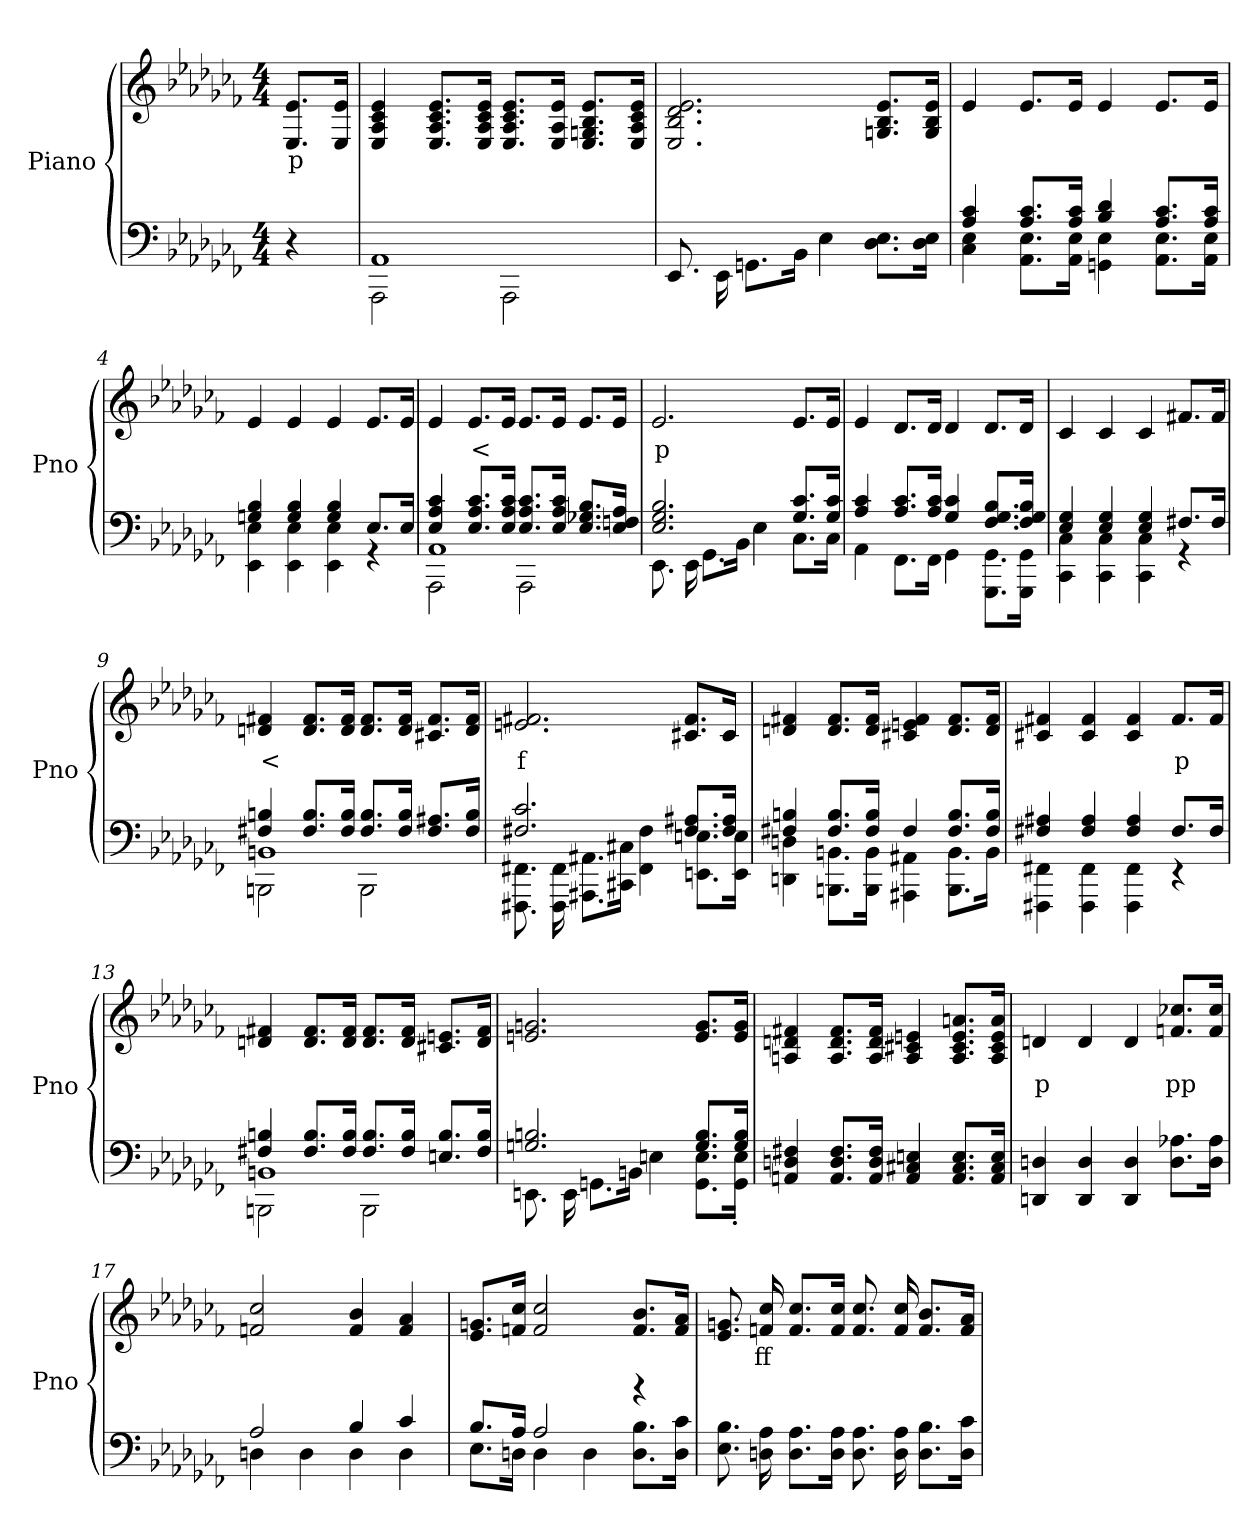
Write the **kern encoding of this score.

**kern	**kern	**text
*part2	*part1	*part1
*staff2	*staff1	*staff1
*I"Piano	*I"Piano	*
*I'Pno	*I'Pno	*
*clefF4	*clefG2	*
*k[b-e-a-d-g-c-f-]	*k[b-e-a-d-g-c-f-]	*
*a-:	*a-:	*
*M4/4	*M4/4	*
=	=	=
4r	8.E-/ 8.e-/L	p
.	16E-/ 16e-/Jk	.
=1	=1	=1
*^	*	*
2AAA-\	1AA-	4E-/ 4A-/ 4c-/ 4e-/	.
.	.	8.E-/ 8.A-/ 8.c-/ 8.e-/L	.
.	.	16E-/ 16A-/ 16c-/ 16e-/Jk	.
2AAA-\	.	8.E-/ 8.A-/ 8.c-/ 8.e-/L	.
.	.	16E-/ 16A-/ 16e-/Jk	.
.	.	8.E-/ 8.Gn/ 8.B-/ 8.e-/L	.
.	.	16E-/ 16A-/ 16c-/ 16e-/Jk	.
*v	*v	*	*
=2	=2	=2
8.EE-/	2.E-/ 2.B-/ 2.d-/ 2.e-/	.
16EE-\	.	.
8.GGn\L	.	.
16BB-\Jk	.	.
4E-\	.	.
8.D-\ 8.E-\L	8.Gn/ 8.B-/ 8.e-/L	.
16D-\ 16E-\Jk	16G/ 16B-/ 16e-/Jk	.
=3	=3	=3
*^	*	*
4A-/ 4c-/	4C-\ 4E-\	4e-/	.
8.A-/ 8.c-/L	8.AA-\ 8.E-\L	8.e-/L	.
16A-/ 16c-/Jk	16AA-\ 16E-\Jk	16e-/Jk	.
4B-/ 4d-/	4GGn\ 4E-\	4e-/	.
8.A-/ 8.c-/L	8.AA-\ 8.E-\L	8.e-/L	.
16A-/ 16c-/Jk	16AA-\ 16E-\Jk	16e-/Jk	.
=4	=4	=4	=4
4Gn/ 4B-/	4EE-\ 4E-\	4e-/	.
4G/ 4B-/	4EE-\ 4E-\	4e-/	.
4G/ 4B-/	4EE-\ 4E-\	4e-/	.
8.E-/L	4r	8.e-/L	.
16E-/Jk	.	16e-/Jk	.
!!LO:LB:g=z
=5	=5	=5	=5
*	*^	*	*
4E-/ 4A-/ 4c-/	2AAA-\	1AA-	4e-/	.
8.E-/ 8.A-/ 8.c-/L	.	.	8.e-/L	<
16E-/ 16A-/ 16c-/Jk	.	.	16e-/Jk	.
8.E-/ 8.A-/ 8.c-/L	2AAA-\	.	8.e-/L	.
16E-/ 16A-/ 16c-/Jk	.	.	16e-/Jk	.
8.E-/ 8.G-X/ 8.B-/L	.	.	8.e-/L	.
16E-/ 16Fn/ 16A-/Jk	.	.	16e-/Jk	.
*	*v	*v	*	*
=6	=6	=6	=6
2.E-/ 2.G-/ 2.B-/	8.EE-\	2.e-/	p
.	16EE-\	.	.
.	8.GG-\L	.	.
.	16BB-\Jk	.	.
.	4E-\	.	.
8.G-/ 8.c-/L	8.C-\L	8.e-/L	.
16G-/ 16c-/Jk	16C-\Jk	16e-/Jk	.
=7	=7	=7	=7
4A-/ 4c-/	4AA-\	4e-/	.
8.A-/ 8.c-/L	8.FF-\L	8.d-/L	.
16A-/ 16c-/Jk	16FF-\Jk	16d-/Jk	.
4G-/ 4c-/	4GG-\	4d-/	.
8.F-/ 8.G-/ 8.B-/L	8.GGG-\ 8.GG-\L	8.d-/L	.
16F-/ 16G-/ 16B-/Jk	16GGG-\ 16GG-\Jk	16d-/Jk	.
=8	=8	=8	=8
4E-/ 4G-/	4CC-\ 4C-\	4c-/	.
4E-/ 4G-/	4CC-\ 4C-\	4c-/	.
4E-/ 4G-/	4CC-\ 4C-\	4c-/	.
8.F#X/L	4r	8.f#X/L	.
16F#/Jk	.	16f#/Jk	.
!!LO:LB:g=z
=9	=9	=9	=9
*	*^	*	*
4F#X/ 4Bn/	2BBBn\	1BBn	4dn/ 4f#X/	<
8.F#/ 8.B/L	.	.	8.d/ 8.f#/L	.
16F#/ 16B/Jk	.	.	16d/ 16f#/Jk	.
8.F#/ 8.B/L	2BBB\	.	8.d/ 8.f#/L	.
16F#/ 16B/Jk	.	.	16d/ 16f#/Jk	.
8.F#/ 8.A#X/L	.	.	8.c#X/ 8.f#/L	.
16F#/ 16B/Jk	.	.	16d/ 16f#/Jk	.
*	*v	*v	*	*
=10	=10	=10	=10
2.F#X/ 2.c-/	8.FFF#X\ 8.FF#X\	2.en/ 2.f#X/	f
.	16FFF#\ 16FF#\	.	.
.	8.AAA#X\ 8.AA#X\L	.	.
.	16CC#X\ 16C#X\Jk	.	.
.	4FF#\ 4F#\	.	.
8.F#/ 8.A#X/L	8.EEn\ 8.En\L	8.c#X/ 8.f#/L	.
16F#/ 16A#/Jk	16EE\ 16E\Jk	16c#/Jk	.
=11	=11	=11	=11
4F#X/ 4Bn/	4DDn\ 4Dn\	4dn/ 4f#X/	.
8.F#/ 8.B/L	8.BBBn\ 8.BBn\L	8.d/ 8.f#/L	.
16F#/ 16B/Jk	16BBB\ 16BB\Jk	16d/ 16f#/Jk	.
4F#/	4AAA#X\ 4AA#X\	4c#X/ 4en/ 4f#/	.
8.F#/ 8.B/L	8.BBB\ 8.BB\L	8.d/ 8.f#/L	.
16F#/ 16B/Jk	16BB\Jk	16d/ 16f#/Jk	.
=12	=12	=12	=12
4F#X/ 4A#X/	4FFF#X\ 4FF#X\	4c#X/ 4f#X/	.
4F#/ 4A#/	4FFF#\ 4FF#\	4c#/ 4f#/	.
4F#/ 4A#/	4FFF#\ 4FF#\	4c#/ 4f#/	.
8.F#/L	4r	8.f#/L	p
16F#/Jk	.	16f#/Jk	.
!!LO:LB:g=z
=13	=13	=13	=13
*	*^	*	*
4F#X/ 4Bn/	2BBBn\	1BBn	4dn/ 4f#X/	.
8.F#/ 8.B/L	.	.	8.d/ 8.f#/L	.
16F#/ 16B/Jk	.	.	16d/ 16f#/Jk	.
8.F#/ 8.B/L	2BBB\	.	8.d/ 8.f#/L	.
16F#/ 16B/Jk	.	.	16d/ 16f#/Jk	.
8.En/ 8.B/L	.	.	8.c#X/ 8.en/L	.
16F#/ 16B/Jk	.	.	16d/ 16f#/Jk	.
*	*v	*v	*	*
=14	=14	=14	=14
2.Gn/ 2.Bn/	8.EEn\	2.en/ 2.gn/	.
.	16EE\	.	.
.	8.GGn\L	.	.
.	16BBn\Jk	.	.
.	4En\	.	.
8.G/ 8.B/L	8.GG\ 8.E\L	8.e/ 8.g/L	.
16G/ 16B/Jk	16GG\' 16E\'Jk	16e/ 16g/Jk	.
*v	*v	*	*
=15	=15	=15
4AAn/ 4Dn/ 4F#X/	4An/ 4dn/ 4f#X/	.
8.AA/ 8.D/ 8.F#/L	8.A/ 8.d/ 8.f#/L	.
16AA/ 16D/ 16F#/Jk	16A/ 16d/ 16f#/Jk	.
4AA/ 4C#X/ 4En/	4A/ 4c#X/ 4en/	.
8.AA/ 8.C#/ 8.E/L	8.A/ 8.c#/ 8.e/ 8.an/L	.
16AA/ 16C#/ 16E/Jk	16A/ 16c#/ 16e/ 16a/Jk	.
=16	=16	=16
4DDn/ 4Dn/	4dn/	p
4DD/ 4D/	4d/	.
4DD/ 4D/	4d/	.
8.D\ 8.A-X\L	8.fn/ 8.cc-X/L	pp
16D\ 16A-\Jk	16f/ 16cc-/Jk	.
!!LO:LB:g=z
=17	=17	=17
*^	*	*
2A-/	4Dn\	2fn/ 2cc-/	.
.	4D\	.	.
4B-/	4D\	4f/ 4b-/	.
4c-/	4D\	4f/ 4a-/	.
=18	=18	=18	=18
8.B-/L	8.E-\L	8.e-/ 8.gn/L	.
16A-/Jk	16Dn\Jk	16fn/ 16cc-/Jk	.
2A-/	4D\	2f/ 2cc-/	.
.	4D\	.	.
4r	8.D\ 8.B-\L	8.f/ 8.b-/L	.
.	16D\ 16c-\Jk	16f/ 16a-/Jk	.
*v	*v	*	*
=19	=19	=19
8.E-\ 8.B-\	8.e-/ 8.gn/	.
16Dn\ 16A-\	16fn/ 16cc-/	ff
8.D\ 8.A-\L	8.f/ 8.cc-/L	.
16D\ 16A-\Jk	16f/ 16cc-/Jk	.
8.D\ 8.A-\	8.f/ 8.cc-/	.
16D\ 16A-\	16f/ 16cc-/	.
8.D\ 8.B-\L	8.f/ 8.b-/L	.
16D\ 16c-\Jk	16f/ 16a-/Jk	.
=	=	=
*-	*-	*-
